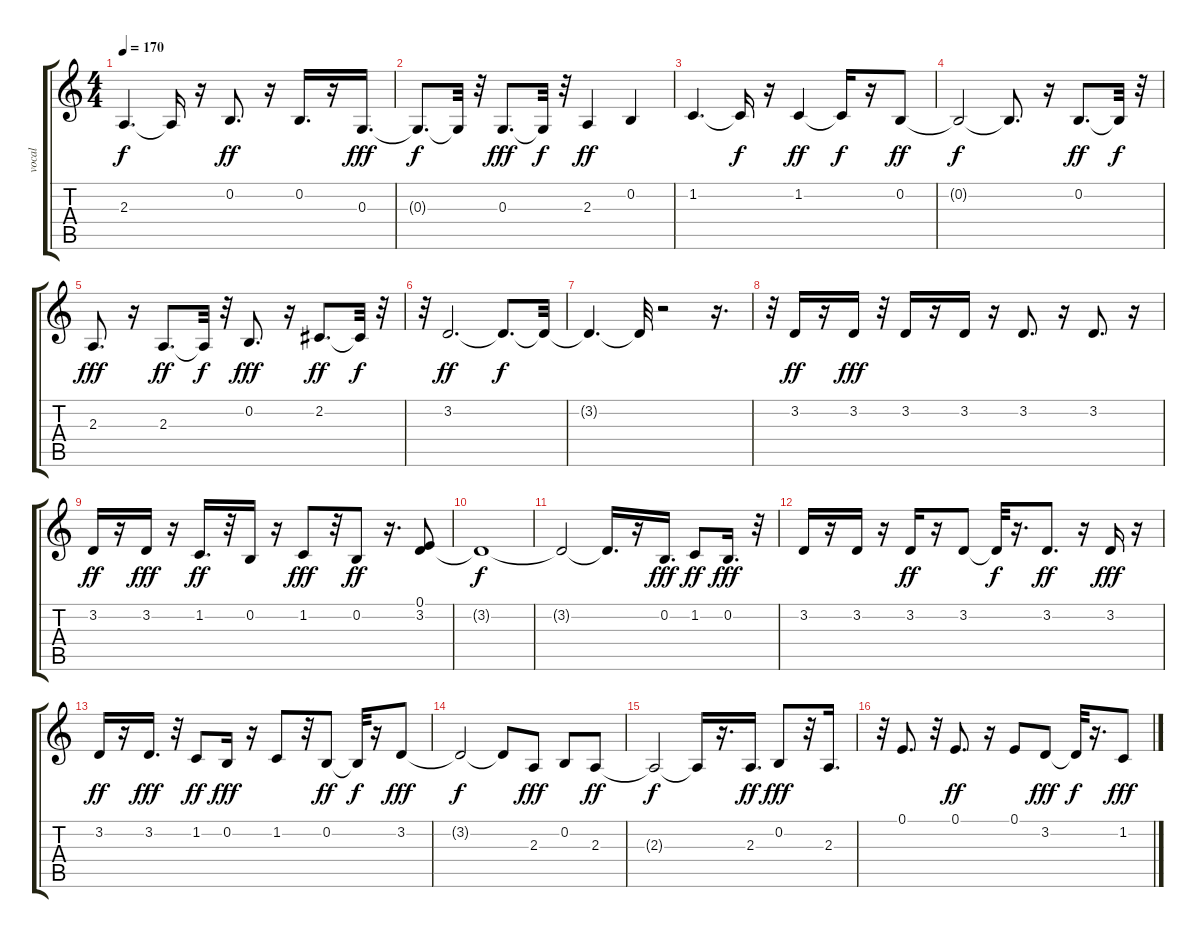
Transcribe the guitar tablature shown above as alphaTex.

\track ("vocal   " "vocal   ") {instrument synthvoice}
\staff {score tabs}
\tuning (E4 B3 G3 D3 A2 E2) {hide}
\ts (4 4)
\tempo 170
\clef g2
\ks c
2.3{t}.4{d dy f} 2.3{t}.16 r.16 0.2.8{d dy ff} r.16 0.2.16{d} r.16 0.3.16{d dy fff} |
0.3{t}.8{d dy f} 0.3{t}.32 r.32 0.3.8{d dy fff} 0.3{t}.32{dy f} r.32 2.3.4{dy ff} 0.2.4 |
1.2.4{d} 1.2{t}.16{dy f} r.16 1.2.4{dy ff} 1.2{t}.16{dy f} r.16 0.2.8{dy ff} |
0.2{t}.2{dy f} 0.2{t}.8{d} r.16 0.2.8{d dy ff} 0.2{t}.32{dy f} r.32 |
2.3.8{d dy fff} r.16 2.3.8{d dy ff} 2.3{t}.32{dy f} r.32 0.2.8{d dy fff} r.16 2.2.8{d dy ff} 2.2{t}.32{dy f} r.32 |
r.32 3.2.2{d dy ff} 3.2{t}.8{d dy f} 3.2{t}.32 |
3.2{t}.4{d} 3.2{t}.32 r.2 r.16{d} |
r.32 3.2.16{dy ff} r.16 3.2.16{dy fff} r.32 3.2.16 r.16 3.2.16 r.16 3.2.8{d} r.16 3.2.8{d} r.16 |
3.2.16{dy ff} r.16 3.2.16{dy fff} r.16 1.2.16{d dy ff} r.32 0.2.16 r.16 1.2.8{dy fff} r.32 0.2.8{dy ff} r.16{d} (0.1 3.2).8 |
3.2{t}.1{dy f} |
3.2{t}.2 3.2{t}.16{d} r.16 0.2.16{d dy fff} 1.2.8{dy ff} 0.2.16{d dy fff} r.32 |
3.2.16 r.16 3.2.16 r.16 3.2.16{dy ff} r.16 3.2.8 3.2{t}.32{dy f} r.16{d} 3.2.8{d dy ff} r.16 3.2.16{dy fff} r.16 |
3.2.16{dy ff} r.16 3.2.16{d dy fff} r.32 1.2.8{dy ff} 0.2.16{dy fff} r.16 1.2.8 r.32 0.2.8{dy ff} 0.2{t}.32{dy f} r.16 3.2.8{dy fff} |
3.2{t}.2{dy f} 3.2{t}.8 2.3.8{dy fff} 0.2.8 2.3.8{dy ff} |
2.3{t}.2{dy f} 2.3{t}.16 r.16{d} 2.3.16{d dy ff} 0.2.8{dy fff} r.32 2.3.16{d} |
r.32 0.1.8{d} r.32 0.1.8{d dy ff} r.16 0.1.8 3.2.8{dy fff} 3.2{t}.32{dy f} r.16{d} 1.2.8{dy fff}
